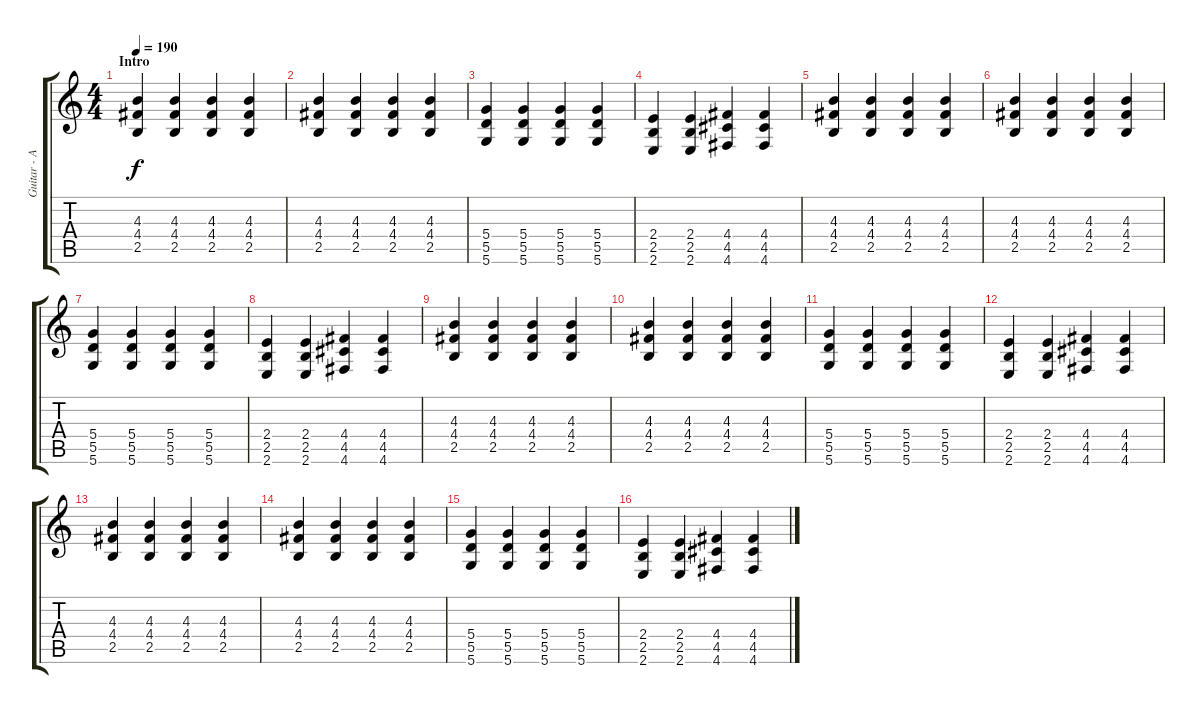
\track ("Guitar - Antti Lindholm" "Guitar - A") {instrument distortionguitar}
\staff {score tabs}
\tuning (E4 B3 G3 D3 A2 D2) {hide}
\ts (4 4)
\section ("" "Intro")
\tempo 190
\clef g2
\ks c
(4.3 4.4 2.5).4{dy f instrument distortionguitar} (4.3 4.4 2.5).4 (4.3 4.4 2.5).4 (4.3 4.4 2.5).4 |
(4.3 4.4 2.5).4 (4.3 4.4 2.5).4 (4.3 4.4 2.5).4 (4.3 4.4 2.5).4 |
(5.4 5.5 5.6).4 (5.4 5.5 5.6).4 (5.4 5.5 5.6).4 (5.4 5.5 5.6).4 |
(2.4 2.5 2.6).4 (2.4 2.5 2.6).4 (4.4 4.5 4.6).4 (4.4 4.5 4.6).4 |
(4.3 4.4 2.5).4 (4.3 4.4 2.5).4 (4.3 4.4 2.5).4 (4.3 4.4 2.5).4 |
(4.3 4.4 2.5).4 (4.3 4.4 2.5).4 (4.3 4.4 2.5).4 (4.3 4.4 2.5).4 |
(5.4 5.5 5.6).4 (5.4 5.5 5.6).4 (5.4 5.5 5.6).4 (5.4 5.5 5.6).4 |
(2.4 2.5 2.6).4 (2.4 2.5 2.6).4 (4.4 4.5 4.6).4 (4.4 4.5 4.6).4 |
(4.3 4.4 2.5).4 (4.3 4.4 2.5).4 (4.3 4.4 2.5).4 (4.3 4.4 2.5).4 |
(4.3 4.4 2.5).4 (4.3 4.4 2.5).4 (4.3 4.4 2.5).4 (4.3 4.4 2.5).4 |
(5.4 5.5 5.6).4 (5.4 5.5 5.6).4 (5.4 5.5 5.6).4 (5.4 5.5 5.6).4 |
(2.4 2.5 2.6).4 (2.4 2.5 2.6).4 (4.4 4.5 4.6).4 (4.4 4.5 4.6).4 |
(4.3 4.4 2.5).4 (4.3 4.4 2.5).4 (4.3 4.4 2.5).4 (4.3 4.4 2.5).4 |
(4.3 4.4 2.5).4 (4.3 4.4 2.5).4 (4.3 4.4 2.5).4 (4.3 4.4 2.5).4 |
(5.4 5.5 5.6).4 (5.4 5.5 5.6).4 (5.4 5.5 5.6).4 (5.4 5.5 5.6).4 |
(2.4 2.5 2.6).4 (2.4 2.5 2.6).4 (4.4 4.5 4.6).4 (4.4 4.5 4.6).4
